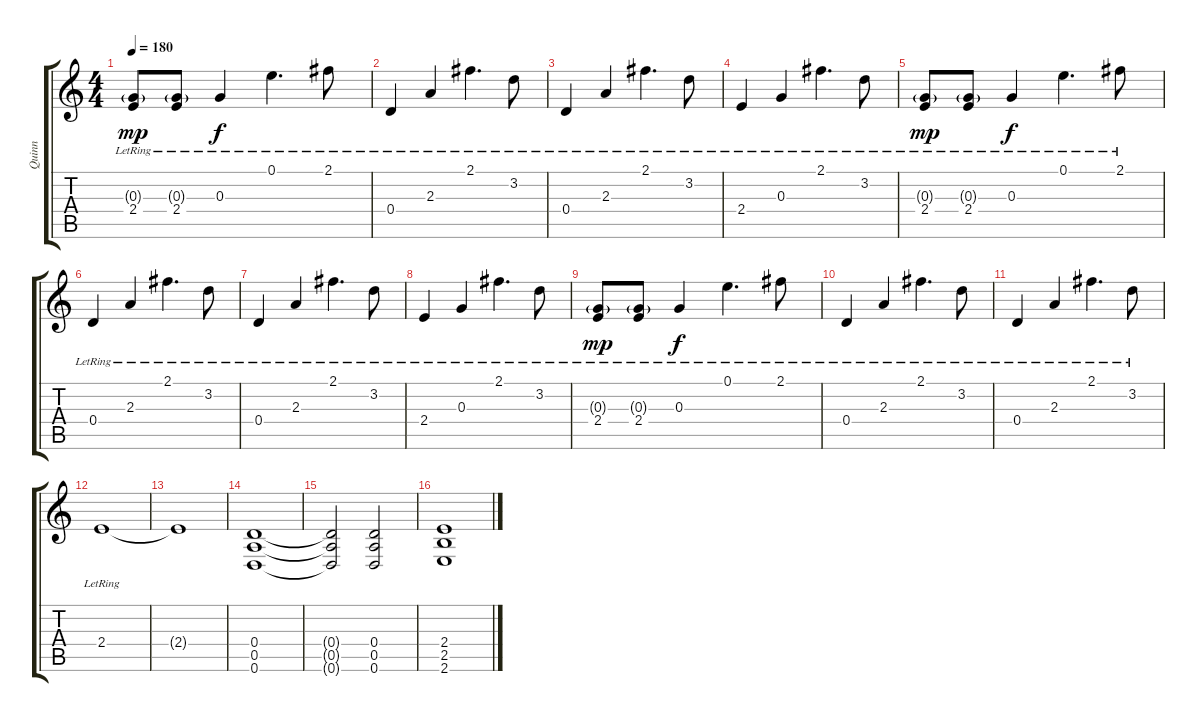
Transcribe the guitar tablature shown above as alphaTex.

\track ("Quinn" "Quinn") {instrument electricguitarclean}
\staff {score tabs}
\tuning (E4 B3 G3 D3 A2 D2) {hide}
\ts (4 4)
\tempo 180
\clef g2
\ks c
(0.3{g} 2.4{lr}).8{dy mp} (0.3{g} 2.4{lr}).8 0.3{lr}.4{dy f} 0.1{lr}.4{d} 2.1{lr}.8 |
0.4{lr}.4 2.3{lr}.4 2.1{lr}.4{d} 3.2{lr}.8 |
0.4{lr}.4 2.3{lr}.4 2.1{lr}.4{d} 3.2{lr}.8 |
2.4{lr}.4 0.3{lr}.4 2.1{lr}.4{d} 3.2{lr}.8 |
(0.3{g} 2.4{lr}).8{dy mp} (0.3{g} 2.4{lr}).8 0.3{lr}.4{dy f} 0.1{lr}.4{d} 2.1{lr}.8 |
0.4{lr}.4 2.3{lr}.4 2.1{lr}.4{d} 3.2{lr}.8 |
0.4{lr}.4 2.3{lr}.4 2.1{lr}.4{d} 3.2{lr}.8 |
2.4{lr}.4 0.3{lr}.4 2.1{lr}.4{d} 3.2{lr}.8 |
(0.3{g} 2.4{lr}).8{dy mp} (0.3{g} 2.4{lr}).8 0.3{lr}.4{dy f} 0.1{lr}.4{d} 2.1{lr}.8 |
0.4{lr}.4 2.3{lr}.4 2.1{lr}.4{d} 3.2{lr}.8 |
0.4{lr}.4 2.3{lr}.4 2.1{lr}.4{d} 3.2{lr}.8 |
2.4{lr}.1 |
2.4{t}.1 |
(0.4 0.5 0.6).1{volume 13 instrument distortionguitar} |
(0.4{t} 0.5{t} 0.6{t}).2 (0.4 0.5 0.6).2 |
(2.4 2.5 2.6).1
